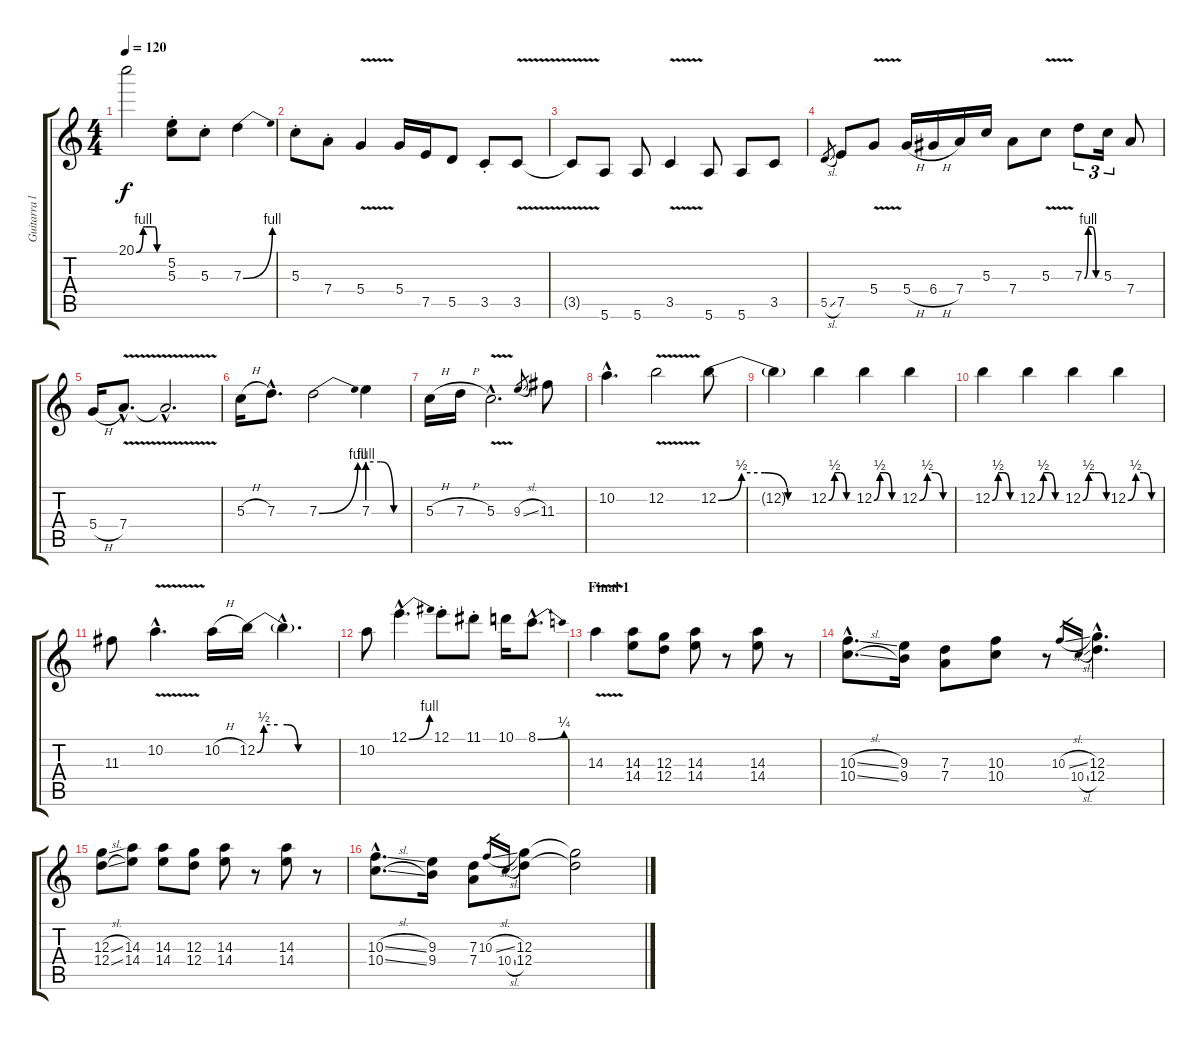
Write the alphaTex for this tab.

\track ("Guitarra líder" "Guitarra l") {instrument distortionguitar}
\staff {score tabs}
\tuning (E4 B3 G3 D3 A2 E2) {hide}
\ts (4 4)
\tempo 120
\clef g2
\ks c
20.1{be (custom 0 0 15 4 20 4 35 4 40 4 45 0 60 0)}.2{dy f} (5.2{st} 5.3{st}).8 5.3{st}.8 7.3{be (bend 0 0 60 4)}.4 |
5.3{st}.8 7.4{st}.8 5.4{v}.4 5.4.16 7.5.16 5.5.8 3.5{st}.8 3.5{v}.8 |
3.5{t}.8 5.6.8 5.6.8 3.5{v}.4 5.6.8 5.6.8 3.5.8 |
5.5{sl}.8{gr} 7.5.8 5.4{v}.8 5.4{h}.16 6.4{h}.16 7.4.16 5.3.16 7.4.8 5.3{v}.8 7.3{be (custom 0 0 15 4 30 4 45 0 60 0)}.8{tu (3 2)} 5.3.16{tu (3 2)} 7.4.8 |
5.4{h}.16 7.4{v hac}.8{d} 7.4{hac t}.2{d} |
5.3{h}.16 7.3{hac}.8{d} 7.3{be (bend 0 0 60 4)}.2 7.3{be (custom 0 4 20 4 40 0 60 0)}.4 |
5.3{h}.16 7.3{h}.16 5.3{v hac}.2{d} 9.3{sl}.8{gr} 11.3.8 |
10.2{hac}.4{d} 12.2{v}.2 12.2{be (custom 0 0 15 2 30 2 45 0 60 0)}.8 |
12.2{t}.4 12.2{be (custom 0 0 15 2 30 2 45 0 60 0)}.4 12.2{be (custom 0 0 15 2 30 2 45 0 60 0)}.4 12.2{be (custom 0 0 15 2 30 2 45 0 60 0)}.4 |
12.2{be (custom 0 0 15 2 30 2 45 0 60 0)}.4 12.2{be (custom 0 0 15 2 30 2 45 0 60 0)}.4 12.2{be (custom 0 0 15 2 30 2 45 2 60 0)}.4 12.2{be (custom 0 0 15 2 30 2 45 0 60 0)}.4 |
11.3.8 10.2{v hac}.4{d} 10.2{h}.16 12.2{be (custom 0 0 5 2 15 2 22 2 30 0 45 0 60 0)}.16 12.2{hac t}.4{d} |
10.2.8 12.1{be (bend 0 0 60 4) hac}.4{d} 12.1{st}.8 11.1{st}.8 10.1.16 8.1{be (bend 0 0 60 1) hac}.8{d} |
\section ("" "Final 1")
14.3{v}.4{volume 14} (14.3 14.4).8 (12.3 12.4).8 (14.3 14.4).8 r.8 (14.3 14.4).8 r.8 |
(10.3{sl hac} 10.4{sl hac}).8{d} (9.3 9.4).16 (7.3 7.4).8 (10.3 10.4).8 r.8 10.3{sl}.16{gr} 10.4{sl}.16{gr} (12.3{hac} 12.4{hac}).4{d} |
(12.3{sl} 12.4{sl}).8 (14.3 14.4).8 (14.3 14.4).8 (12.3 12.4).8 (14.3 14.4).8 r.8 (14.3 14.4).8 r.8 |
(10.3{sl hac} 10.4{sl hac}).8{d} (9.3 9.4).16 (7.3 7.4).8 10.3{sl}.16{gr} 10.4{sl}.16{gr} (12.3 12.4).8 (12.3{t} 12.4{t}).2
